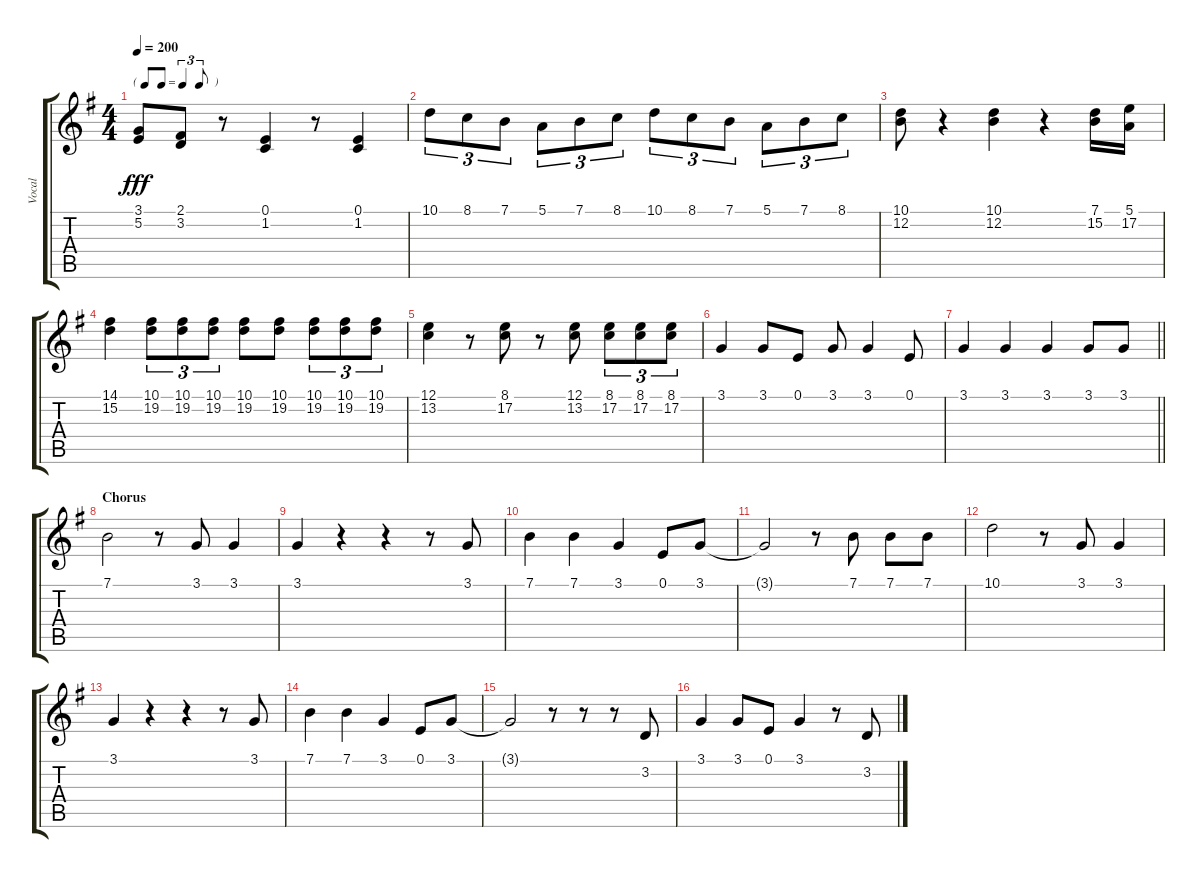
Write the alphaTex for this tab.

\track ("Vocal" "Vocal") {instrument tenorsax}
\staff {score tabs}
\tuning (E4 B3 G3 D3 A2 E2) {hide}
\ts (4 4)
\tf triplet8th
\tempo 200
\clef g2
\ks g
(3.1 5.2).8{dy fff} (2.1 3.2).8 r.8 (0.1 1.2).4 r.8 (0.1 1.2).4 |
10.1.8{tu (3 2)} 8.1.8{tu (3 2)} 7.1.8{tu (3 2)} 5.1.8{tu (3 2)} 7.1.8{tu (3 2)} 8.1.8{tu (3 2)} 10.1.8{tu (3 2)} 8.1.8{tu (3 2)} 7.1.8{tu (3 2)} 5.1.8{tu (3 2)} 7.1.8{tu (3 2)} 8.1.8{tu (3 2)} |
(10.1 12.2).8 r.4 (10.1 12.2).4 r.4 (7.1 15.2).16 (5.1 17.2).16 |
(14.1 15.2).4 (10.1 19.2).8{tu (3 2)} (10.1 19.2).8{tu (3 2)} (10.1 19.2).8{tu (3 2)} (10.1 19.2).8 (10.1 19.2).8 (10.1 19.2).8{tu (3 2)} (10.1 19.2).8{tu (3 2)} (10.1 19.2).8{tu (3 2)} |
(12.1 13.2).4 r.8 (8.1 17.2).8 r.8 (12.1 13.2).8 (8.1 17.2).8{tu (3 2)} (8.1 17.2).8{tu (3 2)} (8.1 17.2).8{tu (3 2)} |
3.1.4{instrument tenorsax} 3.1.8 0.1.8 3.1.8 3.1.4 0.1.8 |
\barLineRight lightlight
3.1.4 3.1.4 3.1.4 3.1.8 3.1.8 |
\section ("" "Chorus")
7.1.2 r.8 3.1.8 3.1.4 |
3.1.4 r.4 r.4 r.8 3.1.8 |
7.1.4 7.1.4 3.1.4 0.1.8 3.1.8 |
3.1{t}.2 r.8 7.1.8 7.1.8 7.1.8 |
10.1.2 r.8 3.1.8 3.1.4 |
3.1.4 r.4 r.4 r.8 3.1.8 |
7.1.4 7.1.4 3.1.4 0.1.8 3.1.8 |
3.1{t}.2 r.8 r.8 r.8 3.2.8 |
3.1.4 3.1.8 0.1.8 3.1.4 r.8 3.2.8
